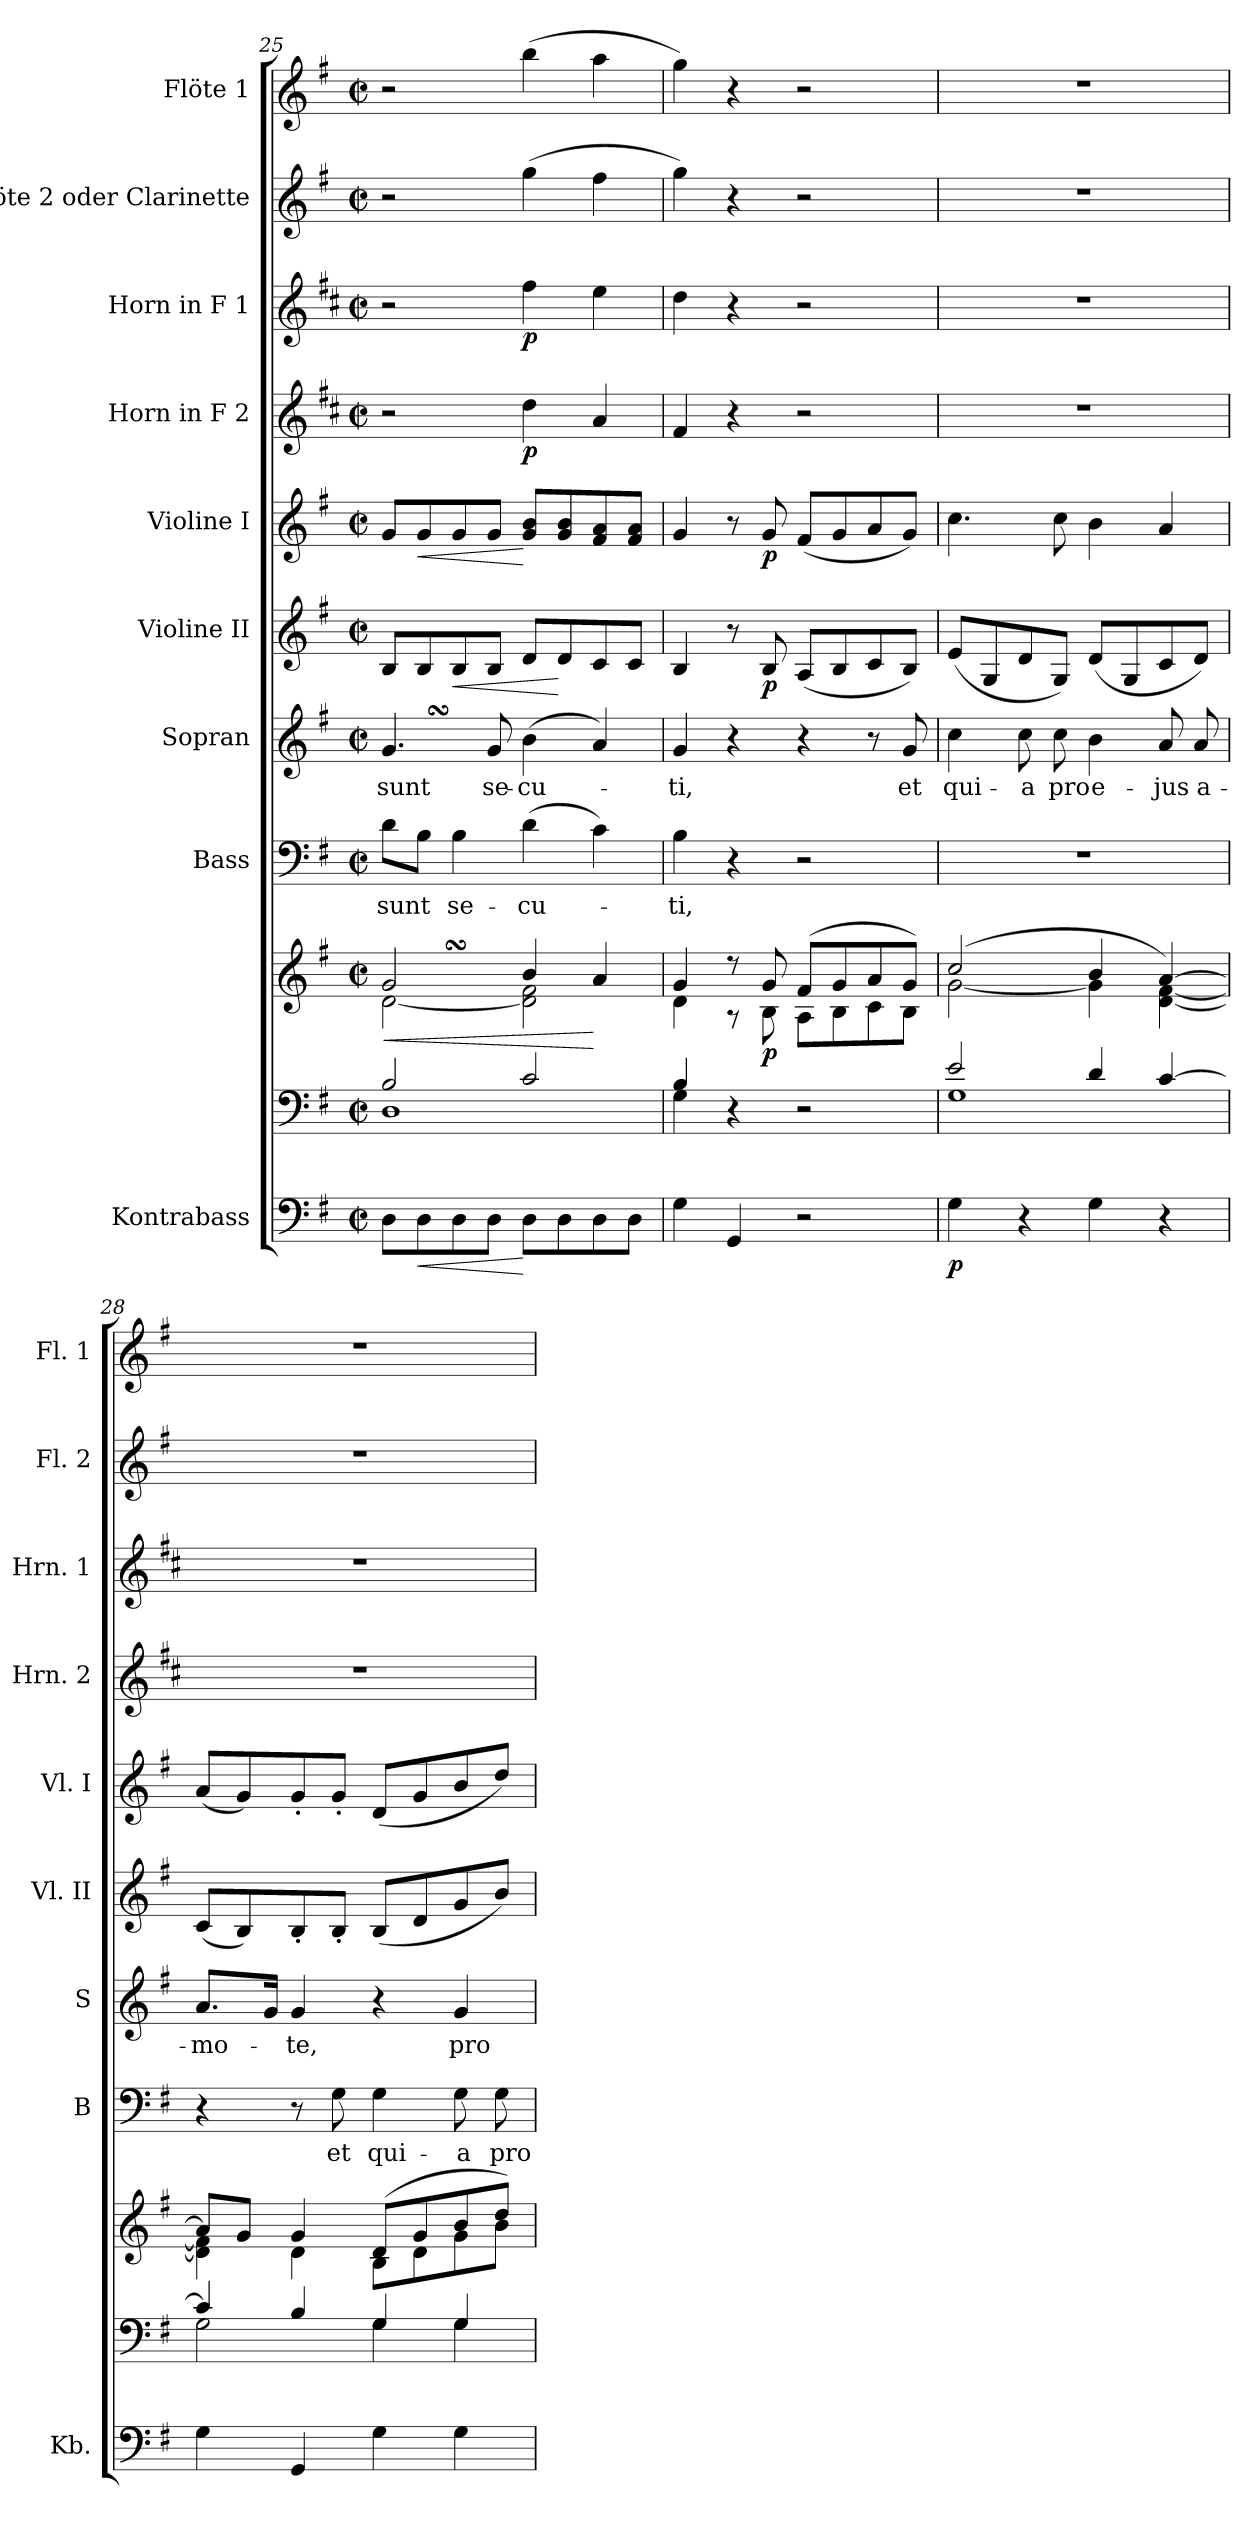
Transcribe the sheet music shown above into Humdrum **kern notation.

**kern	**dynam	**kern	**kern	**dynam	**kern	**text	**kern	**text	**kern	**dynam	**kern	**dynam	**kern	**dynam	**kern	**dynam	**kern	**kern
*part10	*part10	*part9	*part9	*part9	*part8	*part8	*part7	*part7	*part6	*part6	*part5	*part5	*part4	*part4	*part3	*part3	*part2	*part1
*staff11	*staff11	*staff10	*staff9	*staff9/10	*staff8	*staff8	*staff7	*staff7	*staff6	*staff6	*staff5	*staff5	*staff4	*staff4	*staff3	*staff3	*staff2	*staff1
*I"Kontrabass	*	*	*	*	*I"Bass	*	*I"Sopran	*	*I"Violine II	*	*I"Violine I	*	*I"Horn in F 2	*	*I"Horn in F 1	*	*I"Flöte 2 oder Clarinette	*I"Flöte 1
*I'Kb.	*	*	*	*	*I'B	*	*I'S	*	*I'Vl. II	*	*I'Vl. I	*	*I'Hrn. 2	*	*I'Hrn. 1	*	*I'Fl. 2	*I'Fl. 1
*clefF4	*	*clefF4	*clefG2	*	*clefF4	*	*clefG2	*	*clefG2	*	*clefG2	*	*clefG2	*	*clefG2	*	*clefG2	*clefG2
*ITrd7c12	*	*	*	*	*	*	*	*	*	*	*	*	*ITrd4c7	*	*ITrd4c7	*	*	*
*k[f#]	*	*k[f#]	*k[f#]	*	*k[f#]	*	*k[f#]	*	*k[f#]	*	*k[f#]	*	*k[f#]	*	*k[f#]	*	*k[f#]	*k[f#]
*G:	*	*G:	*G:	*	*G:	*	*G:	*	*G:	*	*G:	*	*G:	*	*G:	*	*G:	*G:
*M2/2	*	*M2/2	*M2/2	*	*M2/2	*	*M2/2	*	*M2/2	*	*M2/2	*	*M2/2	*	*M2/2	*	*M2/2	*M2/2
*met(c|)	*	*met(c|)	*met(c|)	*	*met(c|)	*	*met(c|)	*	*met(c|)	*	*met(c|)	*	*met(c|)	*	*met(c|)	*	*met(c|)	*met(c|)
=25	=25	=25	=25	=25	=25	=25	=25	=25	=25	=25	=25	=25	=25	=25	=25	=25	=25	=25
*	*	*^	*	*	*	*	*	*	*	*	*	*	*	*	*	*	*	*
!	!	!	!	!	!LO:HP:b	!	!LO:LY:b	!	!LO:LY:b	!	!	!	!	!	!	!	!	!	!
*	*	*	*	*^	*	*	*	*	*	*	*	*	*	*	*	*	*	*	*
8DD\L	.	2B/	1D	2gSSs/	[<2d\	<	8d\L	sunt	4.gSSs/	sunt	8B/L	.	8g/L	.	2r	.	2r	.	2r	2r
!	!LO:HP:b	!	!	!	!	!	!	!	!	!	!	!	!	!LO:HP:b	!	!	!	!	!	!
8DD\	<	.	.	.	.	.	8B\J	.	.	.	8B/	.	8g/	<	.	.	.	.	.	.
!	!	!	!	!	!	!	!	!LO:LY:b	!	!	!	!LO:HP:b	!	!	!	!	!	!	!	!
8DD\	.	.	.	.	.	.	4B\	se-	.	.	8B/	<	8g/	.	.	.	.	.	.	.
!	!	!	!	!	!	!	!	!	!	!LO:LY:b	!	!	!	!	!	!	!	!	!	!
8DD\J	.	.	.	.	.	.	.	.	8g/	se-	8B/J	.	8g/J	.	.	.	.	.	.	.
!	!	!	!	!	!	!	!	!LO:LY:b	!	!LO:LY:b	!	!	!	!	!	!LO:DY:b	!	!LO:DY:b	!	!
8DD\L	[	2c/	.	4b/	2d\] 2f#\	.	(>4d\	-cu-	(>4b\	-cu-	8d/L	.	8g/ 8b/L	[	4g\	p	4b\	p	(>4gg\	(>4bb\
8DD\	.	.	.	.	.	.	.	.	.	.	8d/	[	8g/ 8b/	.	.	.	.	.	.	.
8DD\	.	.	.	4a/	.	[	4c\)	.	4a/)	.	8c/	.	8f#/ 8a/	.	4d/	.	4a\	.	4ff#\	4aa\
8DD\J	.	.	.	.	.	.	.	.	.	.	8c/J	.	8f#/ 8a/J	.	.	.	.	.	.	.
!!LO:PB:g=z
=26	=26	=26	=26	=26	=26	=26	=26	=26	=26	=26	=26	=26	=26	=26	=26	=26	=26	=26	=26	=26
!	!	!	!	!	!	!	!	!LO:LY:b	!	!LO:LY:b	!	!	!	!	!	!	!	!	!	!
4GG\	.	4B/	4G\	4g/	4d\	.	4B\	-ti,	4g/	-ti,	4B/	.	4g/	.	4B/	.	4g\	.	4gg\)	4gg\)
4GGG/	.	2.ryy	4r	8r	8r	.	4r	.	4r	.	8r	.	8r	.	4r	.	4r	.	4r	4r
!	!	!	!	!	!	!LO:DY:b	!	!	!	!	!	!LO:DY:b	!	!LO:DY:b	!	!	!	!	!	!
.	.	.	.	8g/	8B\	p	.	.	.	.	8B/	p	8g/	p	.	.	.	.	.	.
2r	.	.	2r	(>8f#/L	8A\L	.	2r	.	4r	.	(<8A/L	.	(<8f#/L	.	2r	.	2r	.	2r	2r
.	.	.	.	8g/	8B\	.	.	.	.	.	8B/	.	8g/	.	.	.	.	.	.	.
.	.	.	.	8a/	8c\	.	.	.	8r	.	8c/	.	8a/	.	.	.	.	.	.	.
!	!	!	!	!	!	!	!	!	!	!LO:LY:b	!	!	!	!	!	!	!	!	!	!
.	.	.	.	8g/J)	8B\J	.	.	.	8g/	et	8B/J)	.	8g/J)	.	.	.	.	.	.	.
=27	=27	=27	=27	=27	=27	=27	=27	=27	=27	=27	=27	=27	=27	=27	=27	=27	=27	=27	=27	=27
!	!LO:DY:b	!	!	!	!	!	!	!	!	!LO:LY:b	!	!	!	!	!	!	!	!	!	!
4GG\	p	2e/	1G	(2cc/	[<2g\	.	1r	.	4cc\	qui-	(<8e/L	.	4.cc\	.	1r	.	1r	.	1r	1r
.	.	.	.	.	.	.	.	.	.	.	8G/	.	.	.	.	.	.	.	.	.
!	!	!	!	!	!	!	!	!	!	!LO:LY:b	!	!	!	!	!	!	!	!	!	!
4r	.	.	.	.	.	.	.	.	8cc\	-a	8d/	.	.	.	.	.	.	.	.	.
!	!	!	!	!	!	!	!	!	!	!LO:LY:b	!	!	!	!	!	!	!	!	!	!
.	.	.	.	.	.	.	.	.	8cc\	pro	8G/J)	.	8cc\	.	.	.	.	.	.	.
!	!	!	!	!	!	!	!	!	!	!LO:LY:b	!	!	!	!	!	!	!	!	!	!
4GG\	.	4d/	.	4b/	4g\]	.	.	.	4b\	e-	(<8d/L	.	4b\	.	.	.	.	.	.	.
.	.	.	.	.	.	.	.	.	.	.	8G/	.	.	.	.	.	.	.	.	.
!	!	!	!	!	!	!	!	!	!	!LO:LY:b	!	!	!	!	!	!	!	!	!	!
4r	.	[>4c/	.	[>4a/)	[<4d\ [<4f#\	.	.	.	8a/	-jus	8c/	.	4a/	.	.	.	.	.	.	.
!	!	!	!	!	!	!	!	!	!	!LO:LY:b	!	!	!	!	!	!	!	!	!	!
.	.	.	.	.	.	.	.	.	8a/	a-	8d/J)	.	.	.	.	.	.	.	.	.
=28	=28	=28	=28	=28	=28	=28	=28	=28	=28	=28	=28	=28	=28	=28	=28	=28	=28	=28	=28	=28
!	!	!	!	!	!	!	!	!	!	!LO:LY:b	!	!	!	!	!	!	!	!	!	!
4GG\	.	4c/]	2G\	8a/L]	4d\] 4f#\]	.	4r	.	8.a/L	-mo-	(<8c/L	.	(<8a/L	.	1r	.	1r	.	1r	1r
.	.	.	.	8g/J	.	.	.	.	.	.	8B/)	.	8g/)	.	.	.	.	.	.	.
.	.	.	.	.	.	.	.	.	16g/Jk	.	.	.	.	.	.	.	.	.	.	.
!	!	!	!	!	!	!	!	!	!	!LO:LY:b	!	!	!	!	!	!	!	!	!	!
4GGG/	.	4B/	.	4g/	4d\	.	8r	.	4g/	-te,	8B'</	.	8g'</	.	.	.	.	.	.	.
!	!	!	!	!	!	!	!	!LO:LY:b	!	!	!	!	!	!	!	!	!	!	!	!
.	.	.	.	.	.	.	8G\	et	.	.	8B'</J	.	8g'</J	.	.	.	.	.	.	.
!	!	!	!	!	!	!	!	!LO:LY:b	!	!	!	!	!	!	!	!	!	!	!	!
4GG\	.	4G/	4G\	(>8d/L	8B\L	.	4G\	qui-	4r	.	(<8B/L	.	(<8d/L	.	.	.	.	.	.	.
.	.	.	.	8g/	8d\	.	.	.	.	.	8d/	.	8g/	.	.	.	.	.	.	.
!	!	!	!	!	!	!	!	!LO:LY:b	!	!LO:LY:b	!	!	!	!	!	!	!	!	!	!
4GG\	.	4G/	4G\	8b/	8g\	.	8G\	-a	4g/	pro	8g/	.	8b/	.	.	.	.	.	.	.
!	!	!	!	!	!	!	!	!LO:LY:b	!	!	!	!	!	!	!	!	!	!	!	!
.	.	.	.	8dd/J)	8b\J	.	8G\	pro	.	.	8b/J)	.	8dd/J)	.	.	.	.	.	.	.
*	*	*v	*v	*	*	*	*	*	*	*	*	*	*	*	*	*	*	*	*	*
*	*	*	*v	*v	*	*	*	*	*	*	*	*	*	*	*	*	*	*	*
=	=	=	=	=	=	=	=	=	=	=	=	=	=	=	=	=	=	=
*-	*-	*-	*-	*-	*-	*-	*-	*-	*-	*-	*-	*-	*-	*-	*-	*-	*-	*-
